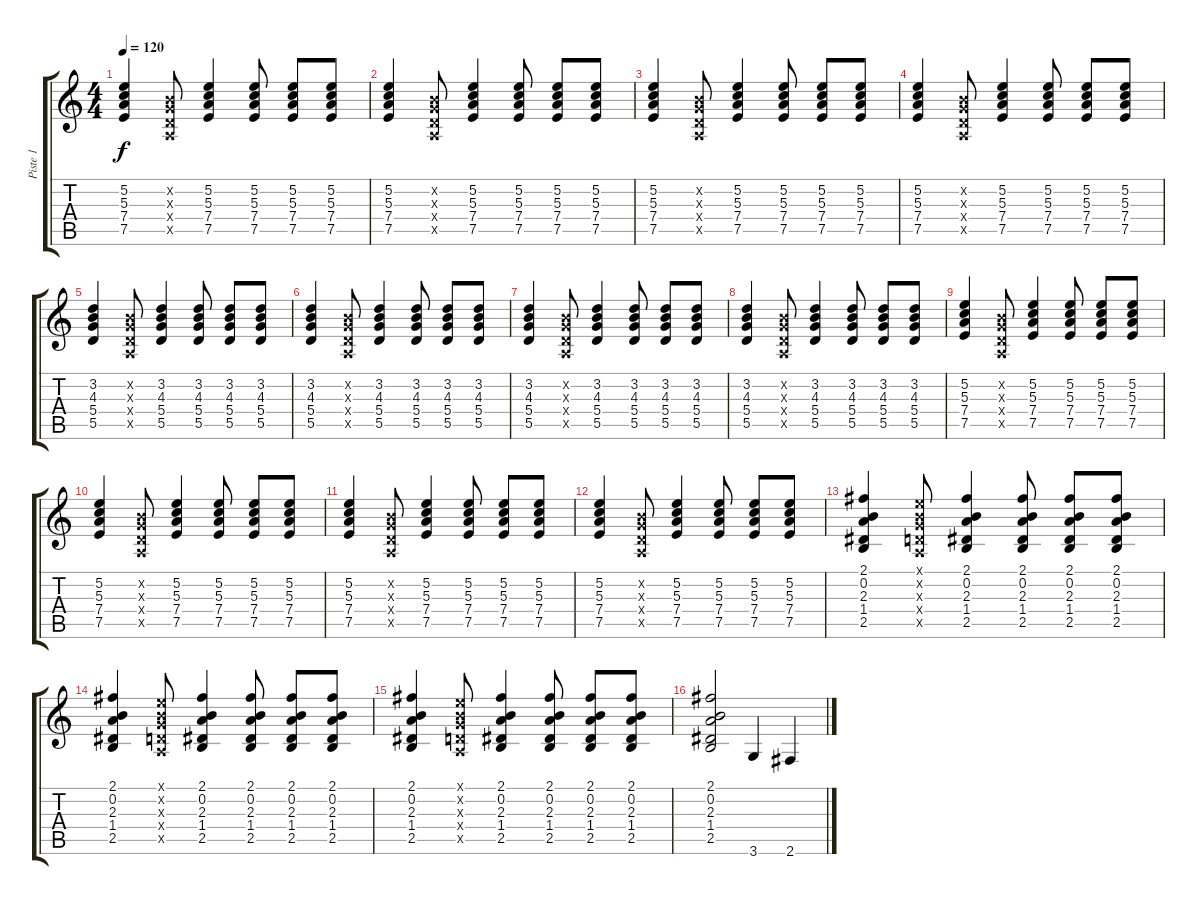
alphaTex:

\track ("Piste 1" "Piste 1") {instrument acousticguitarsteel}
\staff {score tabs}
\tuning (E4 B3 G3 D3 A2 E2) {hide}
\ts (4 4)
\tempo 120
\clef g2
\ks c
(5.2 5.3 7.4 7.5).4{dy f} (0.2{x} 0.3{x} 0.4{x} 0.5{x}).8 (5.2 5.3 7.4 7.5).4 (5.2 5.3 7.4 7.5).8 (5.2 5.3 7.4 7.5).8 (5.2 5.3 7.4 7.5).8 |
(5.2 5.3 7.4 7.5).4 (0.2{x} 0.3{x} 0.4{x} 0.5{x}).8 (5.2 5.3 7.4 7.5).4 (5.2 5.3 7.4 7.5).8 (5.2 5.3 7.4 7.5).8 (5.2 5.3 7.4 7.5).8 |
(5.2 5.3 7.4 7.5).4 (0.2{x} 0.3{x} 0.4{x} 0.5{x}).8 (5.2 5.3 7.4 7.5).4 (5.2 5.3 7.4 7.5).8 (5.2 5.3 7.4 7.5).8 (5.2 5.3 7.4 7.5).8 |
(5.2 5.3 7.4 7.5).4 (0.2{x} 0.3{x} 0.4{x} 0.5{x}).8 (5.2 5.3 7.4 7.5).4 (5.2 5.3 7.4 7.5).8 (5.2 5.3 7.4 7.5).8 (5.2 5.3 7.4 7.5).8 |
(3.2 4.3 5.4 5.5).4 (0.2{x} 0.3{x} 0.4{x} 0.5{x}).8 (3.2 4.3 5.4 5.5).4 (3.2 4.3 5.4 5.5).8 (3.2 4.3 5.4 5.5).8 (3.2 4.3 5.4 5.5).8 |
(3.2 4.3 5.4 5.5).4 (0.2{x} 0.3{x} 0.4{x} 0.5{x}).8 (3.2 4.3 5.4 5.5).4 (3.2 4.3 5.4 5.5).8 (3.2 4.3 5.4 5.5).8 (3.2 4.3 5.4 5.5).8 |
(3.2 4.3 5.4 5.5).4 (0.2{x} 0.3{x} 0.4{x} 0.5{x}).8 (3.2 4.3 5.4 5.5).4 (3.2 4.3 5.4 5.5).8 (3.2 4.3 5.4 5.5).8 (3.2 4.3 5.4 5.5).8 |
(3.2 4.3 5.4 5.5).4 (0.2{x} 0.3{x} 0.4{x} 0.5{x}).8 (3.2 4.3 5.4 5.5).4 (3.2 4.3 5.4 5.5).8 (3.2 4.3 5.4 5.5).8 (3.2 4.3 5.4 5.5).8 |
(5.2 5.3 7.4 7.5).4 (0.2{x} 0.3{x} 0.4{x} 0.5{x}).8 (5.2 5.3 7.4 7.5).4 (5.2 5.3 7.4 7.5).8 (5.2 5.3 7.4 7.5).8 (5.2 5.3 7.4 7.5).8 |
(5.2 5.3 7.4 7.5).4 (0.2{x} 0.3{x} 0.4{x} 0.5{x}).8 (5.2 5.3 7.4 7.5).4 (5.2 5.3 7.4 7.5).8 (5.2 5.3 7.4 7.5).8 (5.2 5.3 7.4 7.5).8 |
(5.2 5.3 7.4 7.5).4 (0.2{x} 0.3{x} 0.4{x} 0.5{x}).8 (5.2 5.3 7.4 7.5).4 (5.2 5.3 7.4 7.5).8 (5.2 5.3 7.4 7.5).8 (5.2 5.3 7.4 7.5).8 |
(5.2 5.3 7.4 7.5).4 (0.2{x} 0.3{x} 0.4{x} 0.5{x}).8 (5.2 5.3 7.4 7.5).4 (5.2 5.3 7.4 7.5).8 (5.2 5.3 7.4 7.5).8 (5.2 5.3 7.4 7.5).8 |
(2.1 0.2 2.3 1.4 2.5).4 (0.1{x} 0.2{x} 0.3{x} 0.4{x} 0.5{x}).8 (2.1 0.2 2.3 1.4 2.5).4 (2.1 0.2 2.3 1.4 2.5).8 (2.1 0.2 2.3 1.4 2.5).8 (2.1 0.2 2.3 1.4 2.5).8 |
(2.1 0.2 2.3 1.4 2.5).4 (0.1{x} 0.2{x} 0.3{x} 0.4{x} 0.5{x}).8 (2.1 0.2 2.3 1.4 2.5).4 (2.1 0.2 2.3 1.4 2.5).8 (2.1 0.2 2.3 1.4 2.5).8 (2.1 0.2 2.3 1.4 2.5).8 |
(2.1 0.2 2.3 1.4 2.5).4 (0.1{x} 0.2{x} 0.3{x} 0.4{x} 0.5{x}).8 (2.1 0.2 2.3 1.4 2.5).4 (2.1 0.2 2.3 1.4 2.5).8 (2.1 0.2 2.3 1.4 2.5).8 (2.1 0.2 2.3 1.4 2.5).8 |
(2.1 0.2 2.3 1.4 2.5).2 3.6.4 2.6.4
